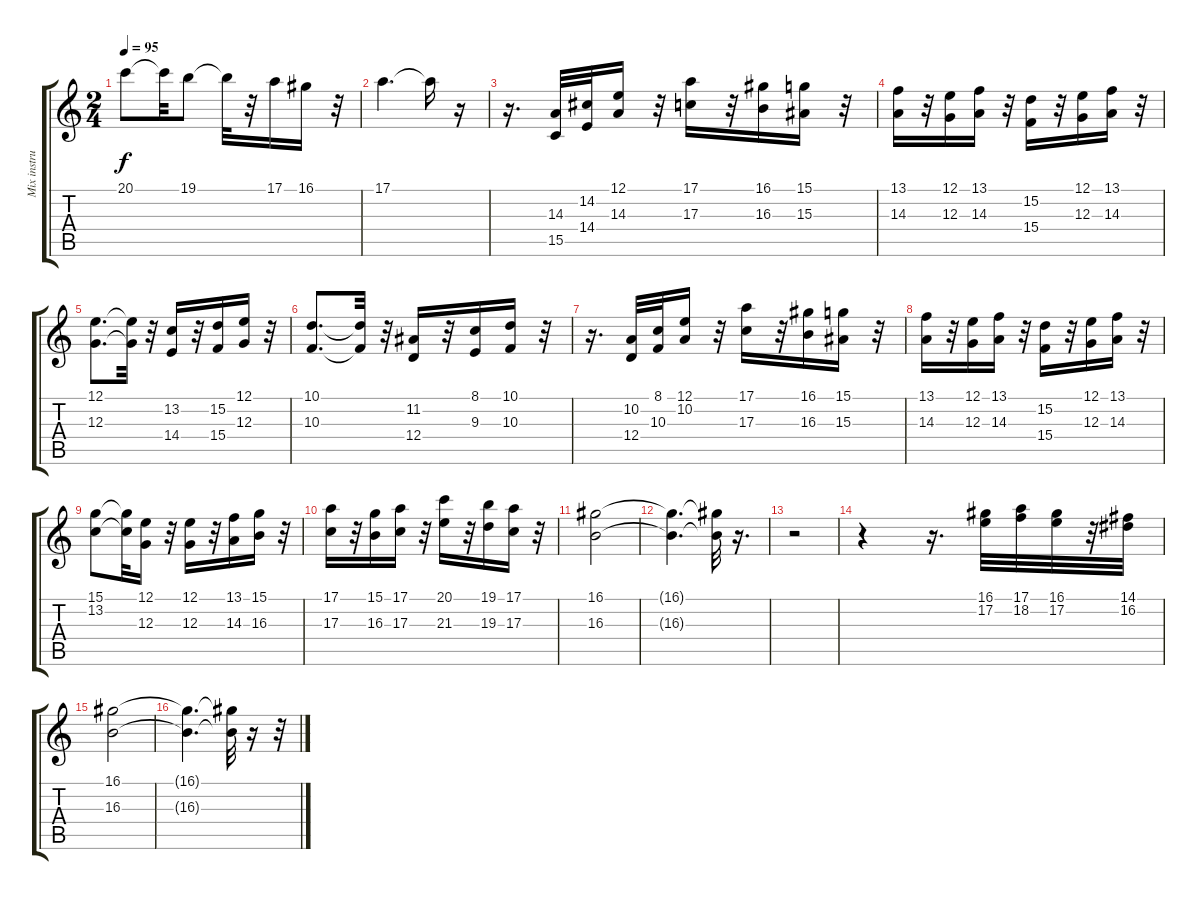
\track ("Mix instrument 1" "Mix instru") {instrument piccolo}
\staff {score tabs}
\tuning (E4 B3 G3 D3 A2 E2) {hide}
\ts (2 4)
\tempo 95
\clef g2
\ks c
20.1.8{dy f} 20.1{t}.32 19.1.8 19.1{t}.32 r.32 17.1.16 16.1.16 r.32 |
17.1.4{d} 17.1{t}.16 r.16 |
r.16{d} (14.3 15.5).32{instrument piccolo} (14.2 14.4).32 (12.1 14.3).16 r.32 (17.1 17.3).16 r.32 (16.1 16.3).16 (15.1 15.3).16 r.32 |
(13.1 14.3).16 r.32 (12.1 12.3).16 (13.1 14.3).16 r.32 (15.2 15.4).16 r.32 (12.1 12.3).16 (13.1 14.3).16 r.32 |
(12.1 12.3).8{d} (12.1{t} 12.3{t}).32 r.32 (13.2 14.4).16 r.32 (15.2 15.4).16 (12.1 12.3).16 r.32 |
(10.1 10.3).8{d} (10.1{t} 10.3{t}).32 r.32 (11.2 12.4).16 r.32 (8.1 9.3).16 (10.1 10.3).16 r.32 |
r.16{d} (10.2 12.4).32 (8.1 10.3).32 (12.1 10.2).16 r.32 (17.1 17.3).16 r.32 (16.1 16.3).16 (15.1 15.3).16 r.32 |
(13.1 14.3).16 r.32 (12.1 12.3).16 (13.1 14.3).16 r.32 (15.2 15.4).16 r.32 (12.1 12.3).16 (13.1 14.3).16 r.32 |
(15.1 13.2).8 (15.1{t} 13.2{t}).32 (12.1 12.3).16 r.32 (12.1 12.3).16 r.32 (13.1 14.3).16 (15.1 16.3).16 r.32 |
(17.1 17.3).16 r.32 (15.1 16.3).16 (17.1 17.3).16 r.32 (20.1 21.3).16 r.32 (19.1 19.3).16 (17.1 17.3).16 r.32 |
(16.1 16.3).2 |
(16.1{t} 16.3{t}).4{d} (16.1{t} 16.3{t}).32 r.16{d} |
r.2 |
r.4 r.16{d} (16.1 17.2).32 (17.1 18.2).32 (16.1 17.2).32 r.32 (14.1 16.2).32 |
(16.1 16.3).2 |
(16.1{t} 16.3{t}).4{d} (16.1{t} 16.3{t}).32 r.16 r.32
